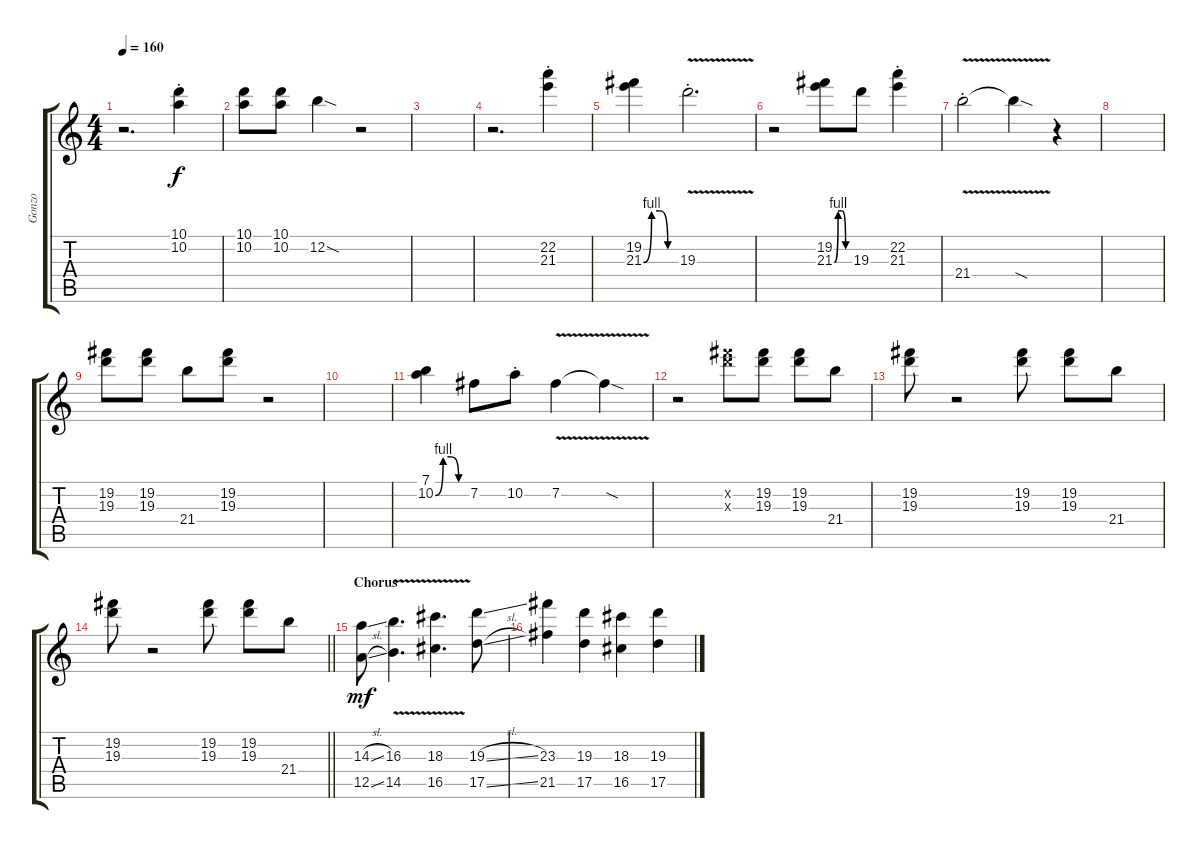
\track ("Gonzo" "Gonzo") {instrument distortionguitar}
\staff {score tabs}
\tuning (E4 B3 G3 D3 A2 E2) {hide}
\ts (4 4)
\tempo 160
\clef g2
\ks c
r.2{d dy f} (10.1{st} 10.2{st}).4 |
(10.1 10.2).8 (10.1 10.2).8 12.2{sod}.4 r.2 |
|
r.2{d} (22.2{st} 21.3{st}).4 |
(19.2 21.3{be (custom 0 0 15 4 30 4 45 0 60 0)}).4 19.3{v st}.2{d} |
r.2 (19.2 21.3{be (custom 0 0 15 4 30 4 45 0 60 0)}).8 19.3.8 (22.2{st} 21.3{st}).4 |
21.4{v st}.2 21.4{sod t}.4 r.4 |
|
(19.2 19.3).8 (19.2 19.3).8 21.4.8 (19.2 19.3).8 r.2 |
|
(7.1 10.2{be (custom 0 0 15 4 30 4 45 0 60 0)}).4 7.2.8 10.2{st}.8 7.2{v}.4 7.2{sod t}.4 |
r.2 (19.2{x} 19.3{x}).8 (19.2 19.3).8 (19.2 19.3).8 21.4.8 |
(19.2 19.3).8 r.2 (19.2 19.3).8 (19.2 19.3).8 21.4.8 |
\barLineRight lightlight
(19.2 19.3).8 r.2 (19.2 19.3).8 (19.2 19.3).8 21.4.8 |
\section ("" "Chorus")
(14.3{sl} 12.5{sl}).8{dy mf} (16.3{v} 14.5{v}).4{d} (18.3{v} 16.5{v}).4{d} (19.3{sl} 17.5{sl}).8 |
(23.3 21.5).4 (19.3 17.5).4 (18.3 16.5).4 (19.3 17.5).4
